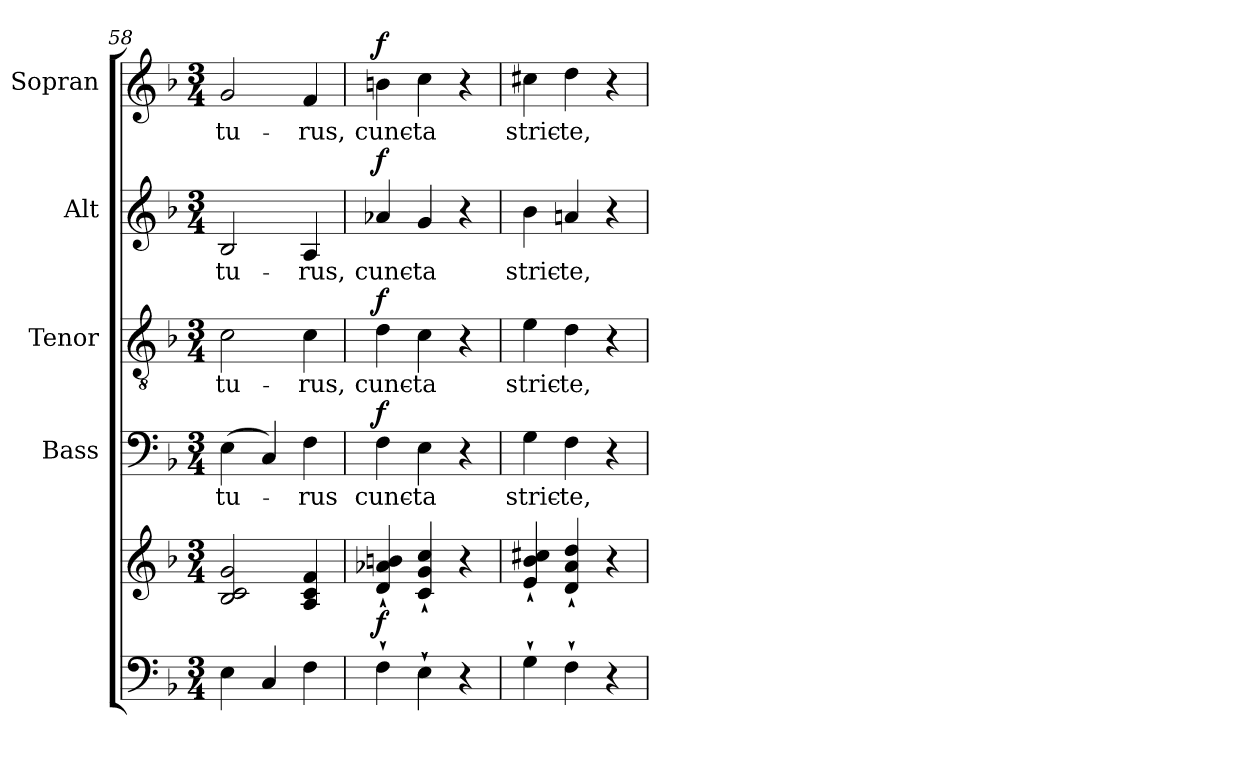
**kern	**kern	**dynam	**kern	**text	**dynam	**kern	**text	**dynam	**kern	**text	**dynam	**kern	**text	**dynam
*part5	*part5	*part5	*part4	*part4	*part4	*part3	*part3	*part3	*part2	*part2	*part2	*part1	*part1	*part1
*staff6	*staff5	*staff5/6	*staff4	*staff4	*staff4	*staff3	*staff3	*staff3	*staff2	*staff2	*staff2	*staff1	*staff1	*staff1
*	*	*	*I"Bass	*	*	*I"Tenor	*	*	*I"Alt	*	*	*I"Sopran	*	*
*	*	*	*I'B.	*	*	*I'T.	*	*	*I'A.	*	*	*I'S.	*	*
!!LO:PB:g=z
*clefF4	*clefG2	*	*clefF4	*	*	*clefGv2	*	*	*clefG2	*	*	*clefG2	*	*
*k[b-]	*k[b-]	*	*k[b-]	*	*	*k[b-]	*	*	*k[b-]	*	*	*k[b-]	*	*
*F:	*F:	*	*F:	*	*	*F:	*	*	*F:	*	*	*F:	*	*
*M3/4	*M3/4	*	*M3/4	*	*	*M3/4	*	*	*M3/4	*	*	*M3/4	*	*
=58	=58	=58	=58	=58	=58	=58	=58	=58	=58	=58	=58	=58	=58	=58
!	!	!	!	!LO:LY:b	!	!	!LO:LY:b	!	!	!LO:LY:b	!	!	!LO:LY:b	!
4E\	2B-/ 2c/ 2g/	.	(>4E\	-tu-	.	2c\	-tu-	.	2B-/	-tu-	.	2g/	-tu-	.
4C/	.	.	4C/)	.	.	.	.	.	.	.	.	.	.	.
!	!	!	!	!LO:LY:b	!	!	!LO:LY:b	!	!	!LO:LY:b	!	!	!LO:LY:b	!
4F\	4A/ 4c/ 4f/	.	4F\	-rus	.	4c\	-rus,	.	4A/	-rus,	.	4f/	-rus,	.
=59	=59	=59	=59	=59	=59	=59	=59	=59	=59	=59	=59	=59	=59	=59
!	!	!LO:DY:b	!	!LO:LY:b	!LO:DY:a	!	!LO:LY:b	!LO:DY:a	!	!LO:LY:b	!LO:DY:a	!	!LO:LY:b	!LO:DY:a
4F`>\	4d/`< 4a-X/`< 4bn/`<	f	4F\	cunc-	f	4d\	cunc-	f	4a-X/	cunc-	f	4bn\	cunc-	f
!	!	!	!	!LO:LY:b	!	!	!LO:LY:b	!	!	!LO:LY:b	!	!	!LO:LY:b	!
4E`>\	4c/`< 4g/`< 4cc/`<	.	4E\	-ta	.	4c\	-ta	.	4g/	-ta	.	4cc\	-ta	.
4r	4r	.	4r	.	.	4r	.	.	4r	.	.	4r	.	.
=60	=60	=60	=60	=60	=60	=60	=60	=60	=60	=60	=60	=60	=60	=60
!	!	!	!	!LO:LY:b	!	!	!LO:LY:b	!	!	!LO:LY:b	!	!	!LO:LY:b	!
4G`>\	4e/`< 4b-/`< 4cc#X/`<	.	4G\	stric-	.	4e\	stric-	.	4b-\	stric-	.	4cc#X\	stric-	.
!	!	!	!	!LO:LY:b	!	!	!LO:LY:b	!	!	!LO:LY:b	!	!	!LO:LY:b	!
4F`>\	4d/`< 4a/`< 4dd/`<	.	4F\	-te,	.	4d\	-te,	.	4an/	-te,	.	4dd\	-te,	.
4r	4r	.	4r	.	.	4r	.	.	4r	.	.	4r	.	.
=	=	=	=	=	=	=	=	=	=	=	=	=	=	=
*-	*-	*-	*-	*-	*-	*-	*-	*-	*-	*-	*-	*-	*-	*-
